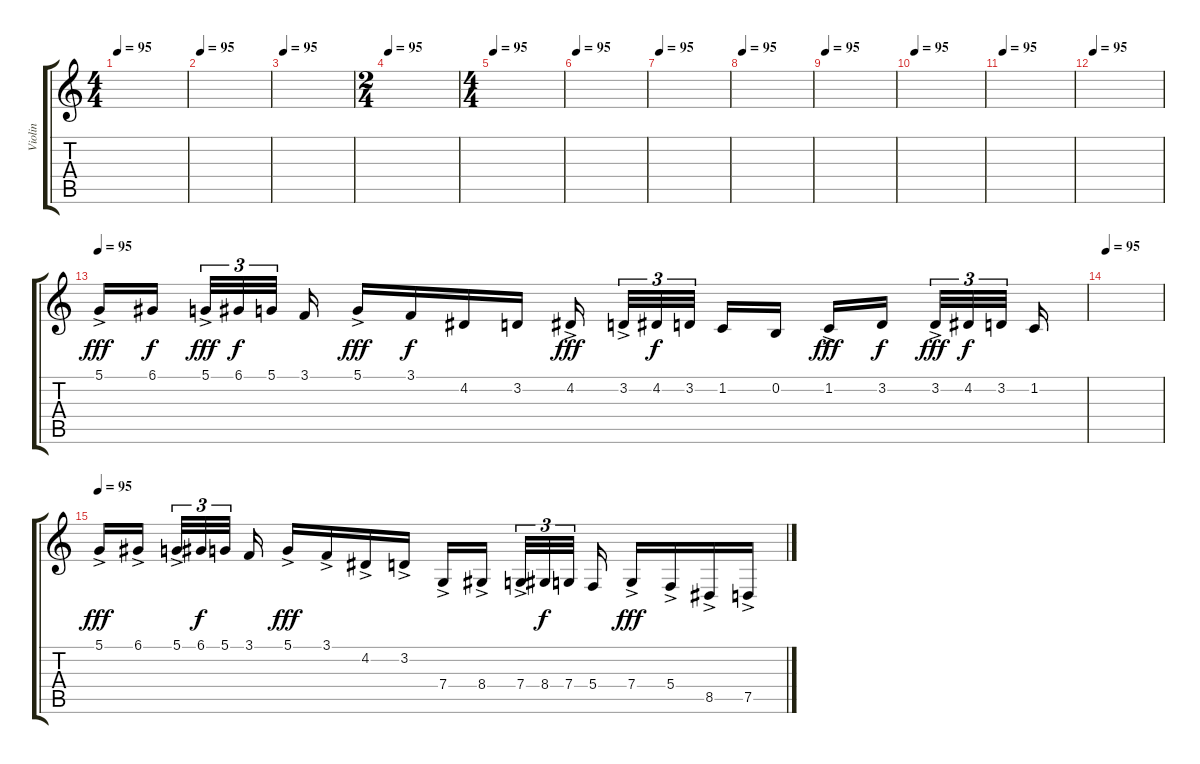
\track ("Violin" "Violin") {instrument violin}
\staff {score tabs}
\tuning (D4 B3 G3 C3 G2 D2) {hide}
\ts (4 4)
\tempo 95
\clef g2
\ks c
|
\tempo 95
|
\tempo 95
|
\ts (2 4)
\tempo 95
|
\ts (4 4)
\tempo 95
|
\tempo 95
|
\tempo 95
|
\tempo 95
|
\tempo 95
|
\tempo 95
|
\tempo 95
|
\tempo 95
|
\tempo 95
5.1{ac}.16{dy fff} 6.1.16{dy f} 5.1{ac}.32{tu (3 2) dy fff} 6.1.32{tu (3 2) dy f} 5.1.32{tu (3 2)} 3.1.16 5.1{ac}.16{dy fff} 3.1.16{dy f} 4.2.16 3.2.16 4.2{ac}.16{dy fff} 3.2{ac}.32{tu (3 2)} 4.2.32{tu (3 2) dy f} 3.2.32{tu (3 2)} 1.2.16 0.2.16 1.2{ac}.16{dy fff} 3.2.16{dy f} 3.2{ac}.32{tu (3 2) dy fff} 4.2.32{tu (3 2) dy f} 3.2.32{tu (3 2)} 1.2.16 |
\tempo 95
|
\tempo 95
5.1{ac}.16{dy fff} 6.1{ac}.16 5.1{ac}.32{tu (3 2)} 6.1.32{tu (3 2) dy f} 5.1.32{tu (3 2)} 3.1.16 5.1{ac}.16{dy fff} 3.1{ac}.16 4.2{ac}.16 3.2{ac}.16 7.4{ac}.16 8.4{ac}.16 7.4{ac}.32{tu (3 2)} 8.4.32{tu (3 2) dy f} 7.4.32{tu (3 2)} 5.4.16 7.4{ac}.16{dy fff} 5.4{ac}.16 8.5{ac}.16 7.5{ac}.16
